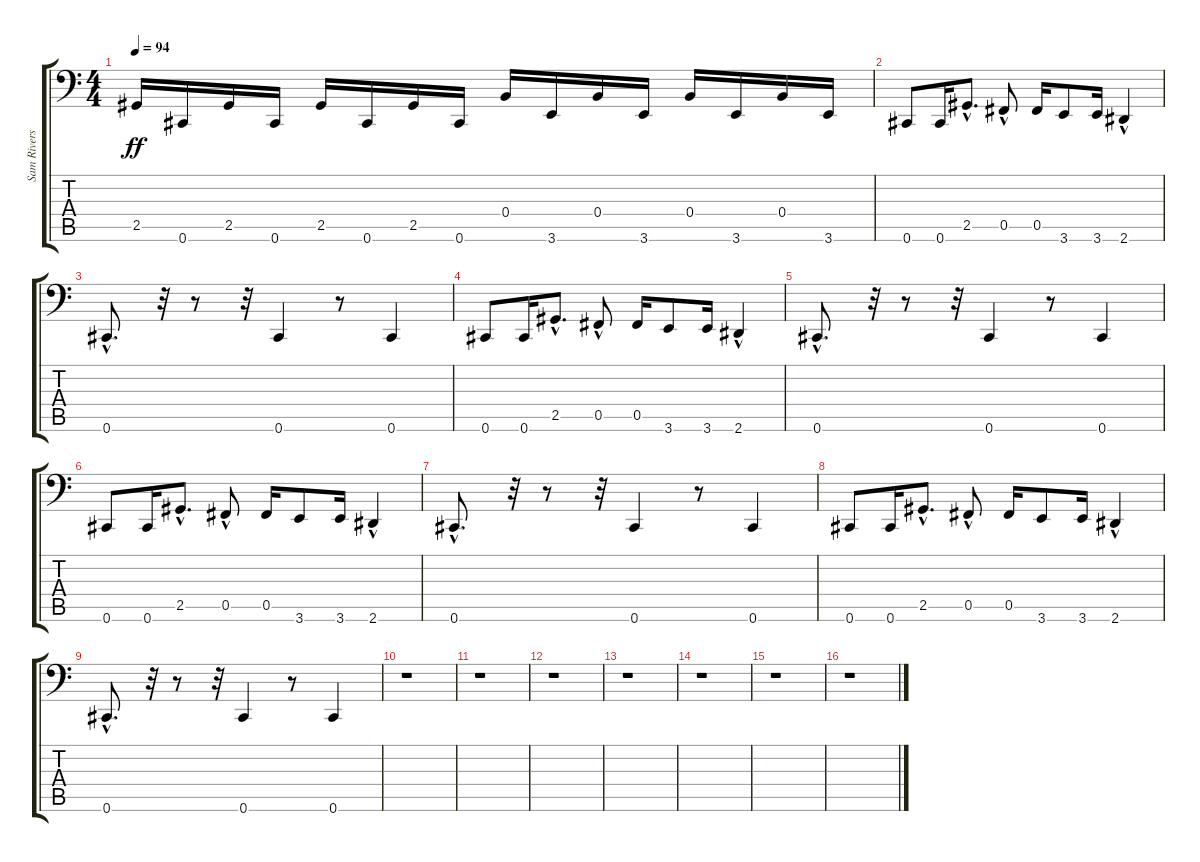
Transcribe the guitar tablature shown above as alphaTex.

\track ("Sam Rivers" "Sam Rivers") {instrument electricbassfinger}
\staff {score tabs}
\tuning (Db3 Ab2 E2 B1 Gb1 Db1) {hide}
\ts (4 4)
\tempo 94
\clef f4
\ks c
2.5.16{dy ff} 0.6.16 2.5.16 0.6.16 2.5.16 0.6.16 2.5.16 0.6.16 0.4.16 3.6.16 0.4.16 3.6.16 0.4.16 3.6.16 0.4.16 3.6.16 |
0.6.8 0.6.16 2.5{hac}.8{d} 0.5{hac}.8 0.5.16 3.6.8 3.6.16 2.6{hac}.4 |
0.6{hac}.8{d} r.32 r.8 r.32 0.6.4 r.8 0.6.4 |
0.6.8 0.6.16 2.5{hac}.8{d} 0.5{hac}.8 0.5.16 3.6.8 3.6.16 2.6{hac}.4 |
0.6{hac}.8{d} r.32 r.8 r.32 0.6.4 r.8 0.6.4 |
0.6.8 0.6.16 2.5{hac}.8{d} 0.5{hac}.8 0.5.16 3.6.8 3.6.16 2.6{hac}.4 |
0.6{hac}.8{d} r.32 r.8 r.32 0.6.4 r.8 0.6.4 |
0.6.8 0.6.16 2.5{hac}.8{d} 0.5{hac}.8 0.5.16 3.6.8 3.6.16 2.6{hac}.4 |
0.6{hac}.8{d} r.32 r.8 r.32 0.6.4 r.8 0.6.4 |
r.1 |
r.1 |
r.1 |
r.1 |
r.1 |
r.1 |
r.1
